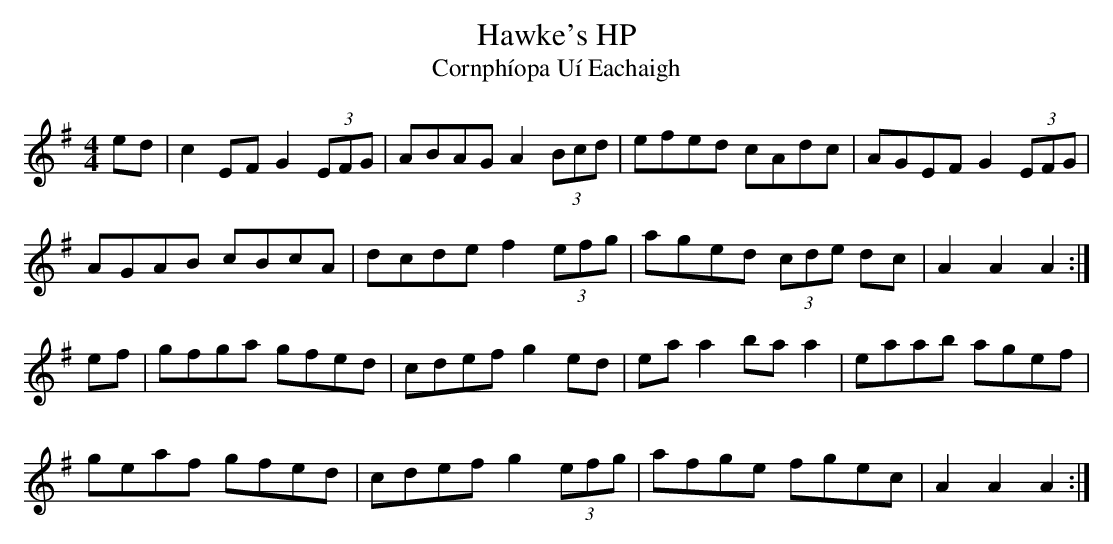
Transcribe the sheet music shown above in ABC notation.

X:1
T: Hawke's HP
T: Cornph\'iopa U\'i Eachaigh
L: 1/8
M: 4/4
K: Ador
ed|c2 EF G2 (3EFG|ABAG A2 (3Bcd|efed cAdc|AGEF G2 (3EFG|
AGAB cBcA|dcde f2 (3efg|aged (3cde dc|A2 A2 A2 :|
ef|gfga gfed|cdef g2 ed|ea a2 ba a2|eaab agef|
geaf gfed|cdef g2 (3efg|afge fgec|A2 A2 A2 :|
